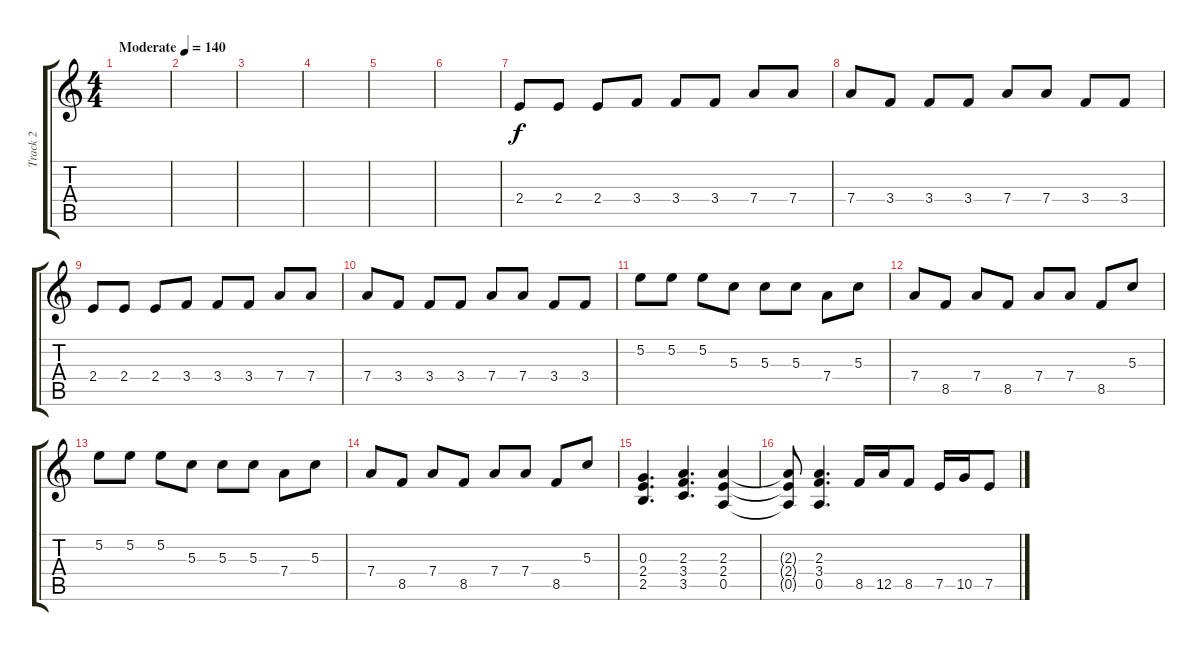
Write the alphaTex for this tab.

\track ("Track 2" "Track 2") {instrument distortionguitar}
\staff {score tabs}
\tuning (E4 B3 G3 D3 A2 E2) {hide}
\ts (4 4)
\tempo (140 "Moderate")
\clef g2
\ks c
|
|
|
|
|
|
2.4.8 2.4.8 2.4.8 3.4.8 3.4.8 3.4.8 7.4.8 7.4.8 |
7.4.8 3.4.8 3.4.8 3.4.8 7.4.8 7.4.8 3.4.8 3.4.8 |
2.4.8 2.4.8 2.4.8 3.4.8 3.4.8 3.4.8 7.4.8 7.4.8 |
7.4.8 3.4.8 3.4.8 3.4.8 7.4.8 7.4.8 3.4.8 3.4.8 |
5.2.8 5.2.8 5.2.8 5.3.8 5.3.8 5.3.8 7.4.8 5.3.8 |
7.4.8 8.5.8 7.4.8 8.5.8 7.4.8 7.4.8 8.5.8 5.3.8 |
5.2.8 5.2.8 5.2.8 5.3.8 5.3.8 5.3.8 7.4.8 5.3.8 |
7.4.8 8.5.8 7.4.8 8.5.8 7.4.8 7.4.8 8.5.8 5.3.8 |
(0.3 2.4 2.5).4{d} (2.3 3.4 3.5).4{d} (2.3 2.4 0.5).4 |
(2.3{t} 2.4{t} 0.5{t}).8 (2.3 3.4 0.5).4{d} 8.5.16 12.5.16 8.5.8 7.5.16 10.5.16 7.5.8
